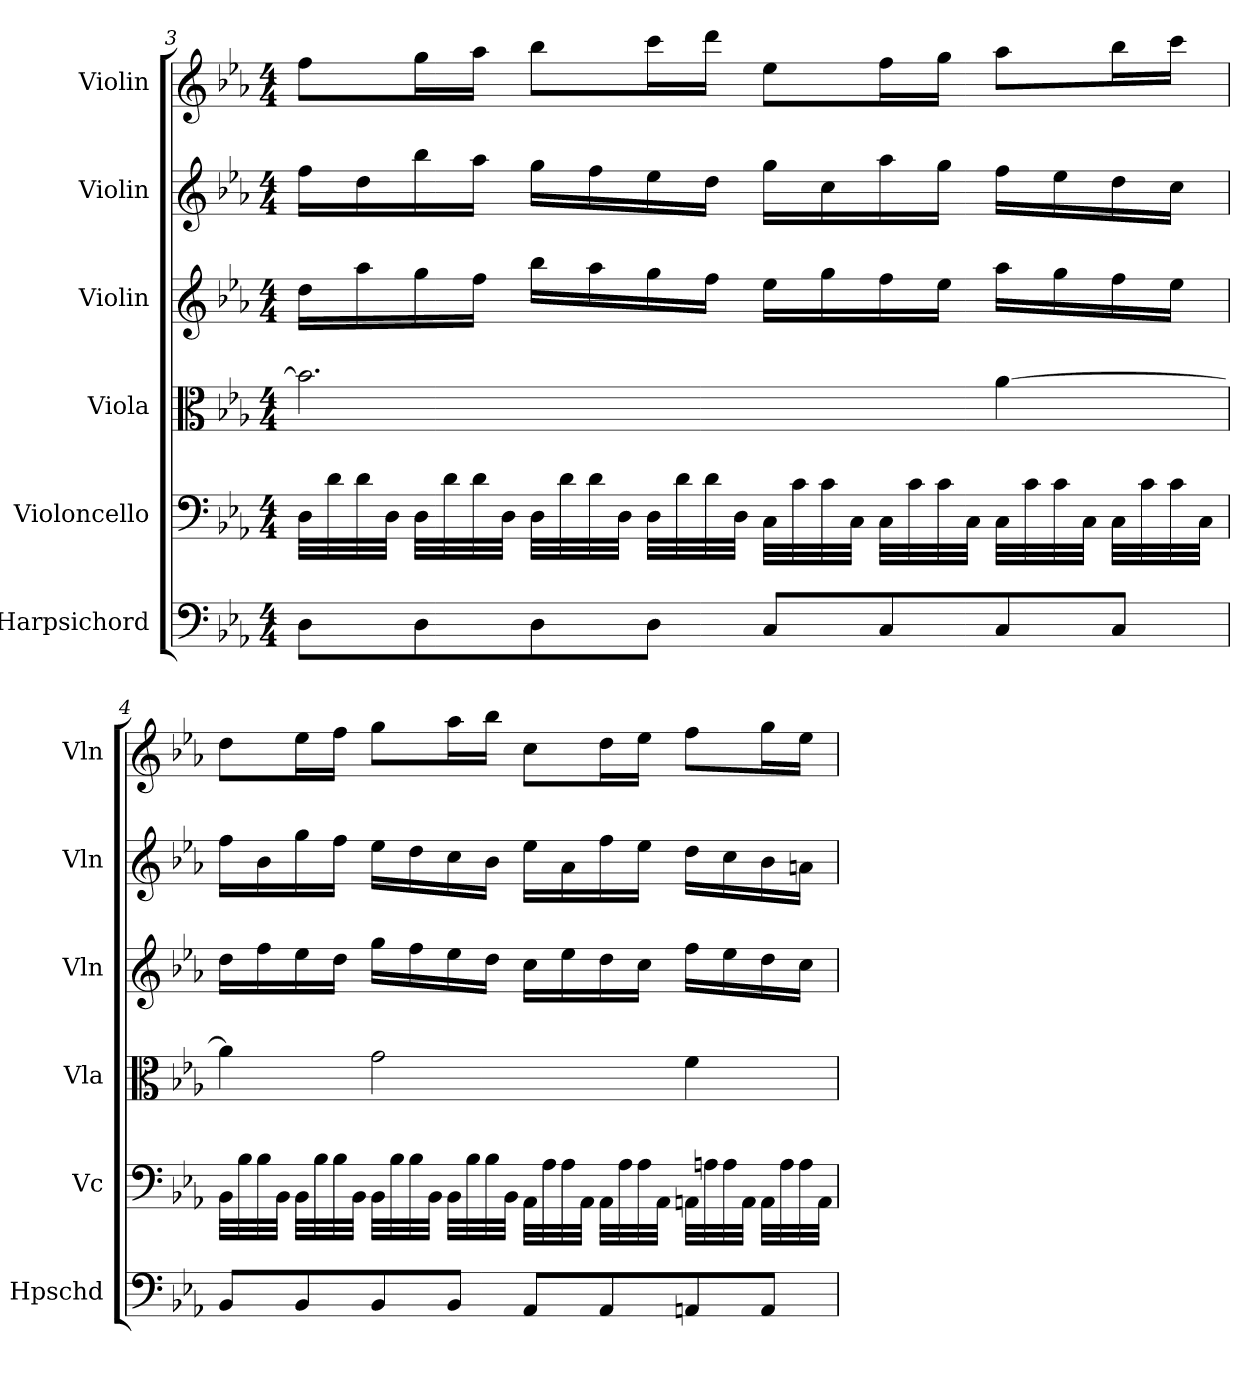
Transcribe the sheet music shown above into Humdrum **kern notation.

**kern	**kern	**kern	**kern	**kern	**kern
*part6	*part5	*part4	*part3	*part2	*part1
*staff6	*staff5	*staff4	*staff3	*staff2	*staff1
*I"Harpsichord	*I"Violoncello	*I"Viola	*I"Violin	*I"Violin	*I"Violin
*I'Hpschd	*I'Vc	*I'Vla	*I'Vln	*I'Vln	*I'Vln
*clefF4	*clefF4	*clefC3	*clefG2	*clefG2	*clefG2
*k[b-e-a-]	*k[b-e-a-]	*k[b-e-a-]	*k[b-e-a-]	*k[b-e-a-]	*k[b-e-a-]
*E-:	*E-:	*E-:	*E-:	*E-:	*E-:
*M4/4	*M4/4	*M4/4	*M4/4	*M4/4	*M4/4
=3	=3	=3	=3	=3	=3
8D\L	32D\LLL	2.b-\]	16dd\LL	16ff\LL	8ff\L
.	32d\	.	.	.	.
.	32d\	.	16aa-\	16dd\	.
.	32D\JJJ	.	.	.	.
8D\	32D\LLL	.	16gg\	16bb-\	16gg\L
.	32d\	.	.	.	.
.	32d\	.	16ff\JJ	16aa-\JJ	16aa-\JJ
.	32D\JJJ	.	.	.	.
8D\	32D\LLL	.	16bb-\LL	16gg\LL	8bb-\L
.	32d\	.	.	.	.
.	32d\	.	16aa-\	16ff\	.
.	32D\JJJ	.	.	.	.
8D\J	32D\LLL	.	16gg\	16ee-\	16ccc\L
.	32d\	.	.	.	.
.	32d\	.	16ff\JJ	16dd\JJ	16ddd\JJ
.	32D\JJJ	.	.	.	.
8C/L	32C\LLL	.	16ee-\LL	16gg\LL	8ee-\L
.	32c\	.	.	.	.
.	32c\	.	16gg\	16cc\	.
.	32C\JJJ	.	.	.	.
8C/	32C\LLL	.	16ff\	16aa-\	16ff\L
.	32c\	.	.	.	.
.	32c\	.	16ee-\JJ	16gg\JJ	16gg\JJ
.	32C\JJJ	.	.	.	.
8C/	32C\LLL	[4a-\	16aa-\LL	16ff\LL	8aa-\L
.	32c\	.	.	.	.
.	32c\	.	16gg\	16ee-\	.
.	32C\JJJ	.	.	.	.
8C/J	32C\LLL	.	16ff\	16dd\	16bb-\L
.	32c\	.	.	.	.
.	32c\	.	16ee-\JJ	16cc\JJ	16ccc\JJ
.	32C\JJJ	.	.	.	.
=4	=4	=4	=4	=4	=4
8BB-/L	32BB-\LLL	4a-\]	16dd\LL	16ff\LL	8dd\L
.	32B-\	.	.	.	.
.	32B-\	.	16ff\	16b-\	.
.	32BB-\JJJ	.	.	.	.
8BB-/	32BB-\LLL	.	16ee-\	16gg\	16ee-\L
.	32B-\	.	.	.	.
.	32B-\	.	16dd\JJ	16ff\JJ	16ff\JJ
.	32BB-\JJJ	.	.	.	.
8BB-/	32BB-\LLL	2g\	16gg\LL	16ee-\LL	8gg\L
.	32B-\	.	.	.	.
.	32B-\	.	16ff\	16dd\	.
.	32BB-\JJJ	.	.	.	.
8BB-/J	32BB-\LLL	.	16ee-\	16cc\	16aa-\L
.	32B-\	.	.	.	.
.	32B-\	.	16dd\JJ	16b-\JJ	16bb-\JJ
.	32BB-\JJJ	.	.	.	.
8AA-/L	32AA-\LLL	.	16cc\LL	16ee-\LL	8cc\L
.	32A-\	.	.	.	.
.	32A-\	.	16ee-\	16a-\	.
.	32AA-\JJJ	.	.	.	.
8AA-/	32AA-\LLL	.	16dd\	16ff\	16dd\L
.	32A-\	.	.	.	.
.	32A-\	.	16cc\JJ	16ee-\JJ	16ee-\JJ
.	32AA-\JJJ	.	.	.	.
8AAn/	32AAn\LLL	4f\	16ff\LL	16dd\LL	8ff\L
.	32An\	.	.	.	.
.	32A\	.	16ee-\	16cc\	.
.	32AA\JJJ	.	.	.	.
8AA/J	32AA\LLL	.	16dd\	16b-\	16gg\L
.	32A\	.	.	.	.
.	32A\	.	16cc\JJ	16an\JJ	16ee-\JJ
.	32AA\JJJ	.	.	.	.
=	=	=	=	=	=
*-	*-	*-	*-	*-	*-
